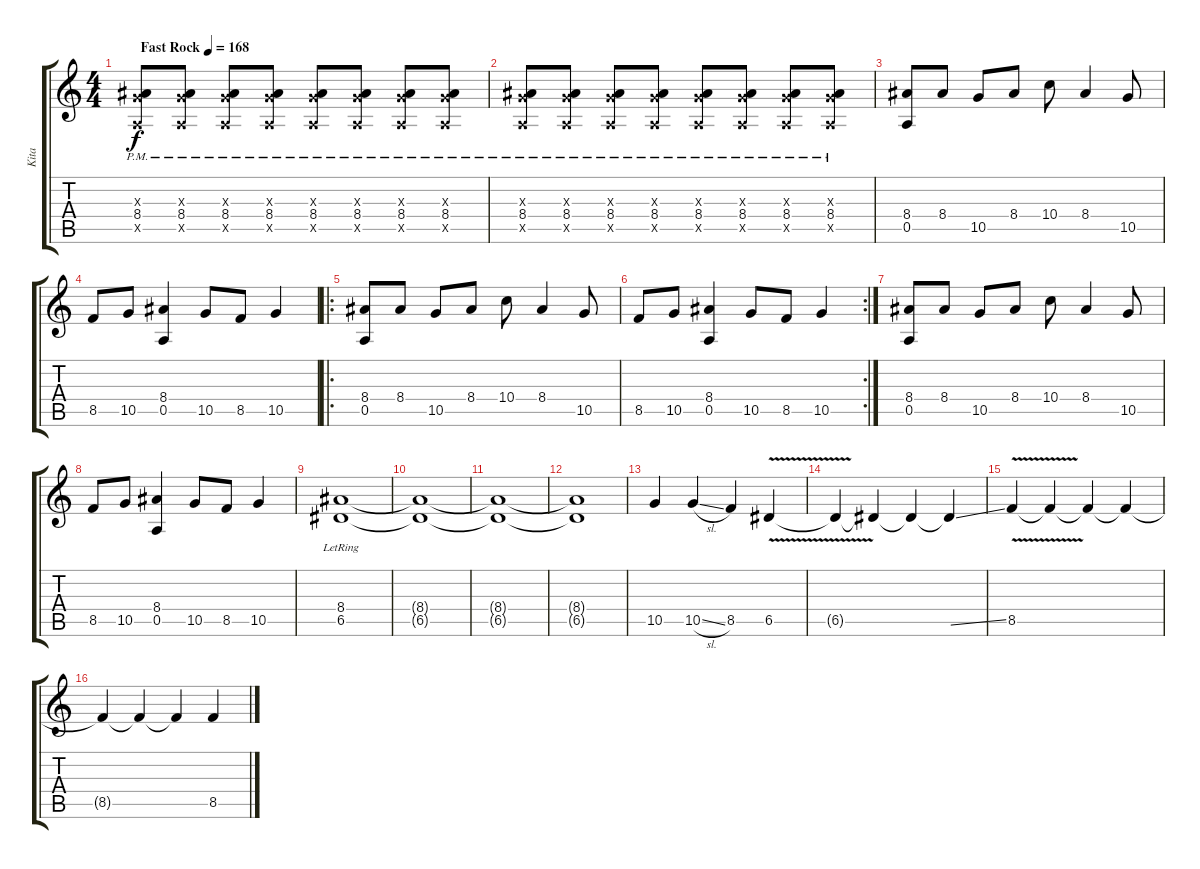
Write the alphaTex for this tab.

\track ("Kita" "Kita") {instrument overdrivenguitar}
\staff {score tabs}
\tuning (E4 B3 G3 D3 A2 E2) {hide}
\ts (4 4)
\tempo (168 "Fast Rock")
\clef g2
\ks c
(0.3{x} 8.4{pm} 0.5{x}).8{dy f instrument overdrivenguitar} (0.3{x} 8.4{pm} 0.5{x}).8 (0.3{x} 8.4{pm} 0.5{x}).8 (0.3{x} 8.4{pm} 0.5{x}).8 (0.3{x} 8.4{pm} 0.5{x}).8 (0.3{x} 8.4{pm} 0.5{x}).8 (0.3{x} 8.4{pm} 0.5{x}).8 (0.3{x} 8.4{pm} 0.5{x}).8 |
(0.3{x} 8.4{pm} 0.5{x}).8 (0.3{x} 8.4{pm} 0.5{x}).8 (0.3{x} 8.4{pm} 0.5{x}).8 (0.3{x} 8.4{pm} 0.5{x}).8 (0.3{x} 8.4{pm} 0.5{x}).8 (0.3{x} 8.4{pm} 0.5{x}).8 (0.3{x} 8.4{pm} 0.5{x}).8 (0.3{x} 8.4{pm} 0.5{x}).8 |
(8.4 0.5).8 8.4.8 10.5.8 8.4.8 10.4.8 8.4.4 10.5.8 |
8.5.8 10.5.8 (8.4 0.5).4 10.5.8 8.5.8 10.5.4 |
\ro
(8.4 0.5).8 8.4.8 10.5.8 8.4.8 10.4.8 8.4.4 10.5.8 |
\rc 2
8.5.8 10.5.8 (8.4 0.5).4 10.5.8 8.5.8 10.5.4 |
(8.4 0.5).8 8.4.8 10.5.8 8.4.8 10.4.8 8.4.4 10.5.8 |
8.5.8 10.5.8 (8.4 0.5).4 10.5.8 8.5.8 10.5.4 |
(8.4{lr} 6.5{lr}).1 |
(8.4{t} 6.5{t}).1 |
(8.4{t} 6.5{t}).1 |
(8.4{t} 6.5{t}).1 |
10.5.4 10.5{sl}.4 8.5.4 6.5{v}.4 |
6.5{t}.4 6.5{t}.4 6.5{t}.4 6.5{ss t}.4 |
8.5{v}.4 8.5{t}.4 8.5{t}.4 8.5{t}.4 |
8.5{t}.4 8.5{t}.4 8.5{t}.4 8.5{sl}.4
